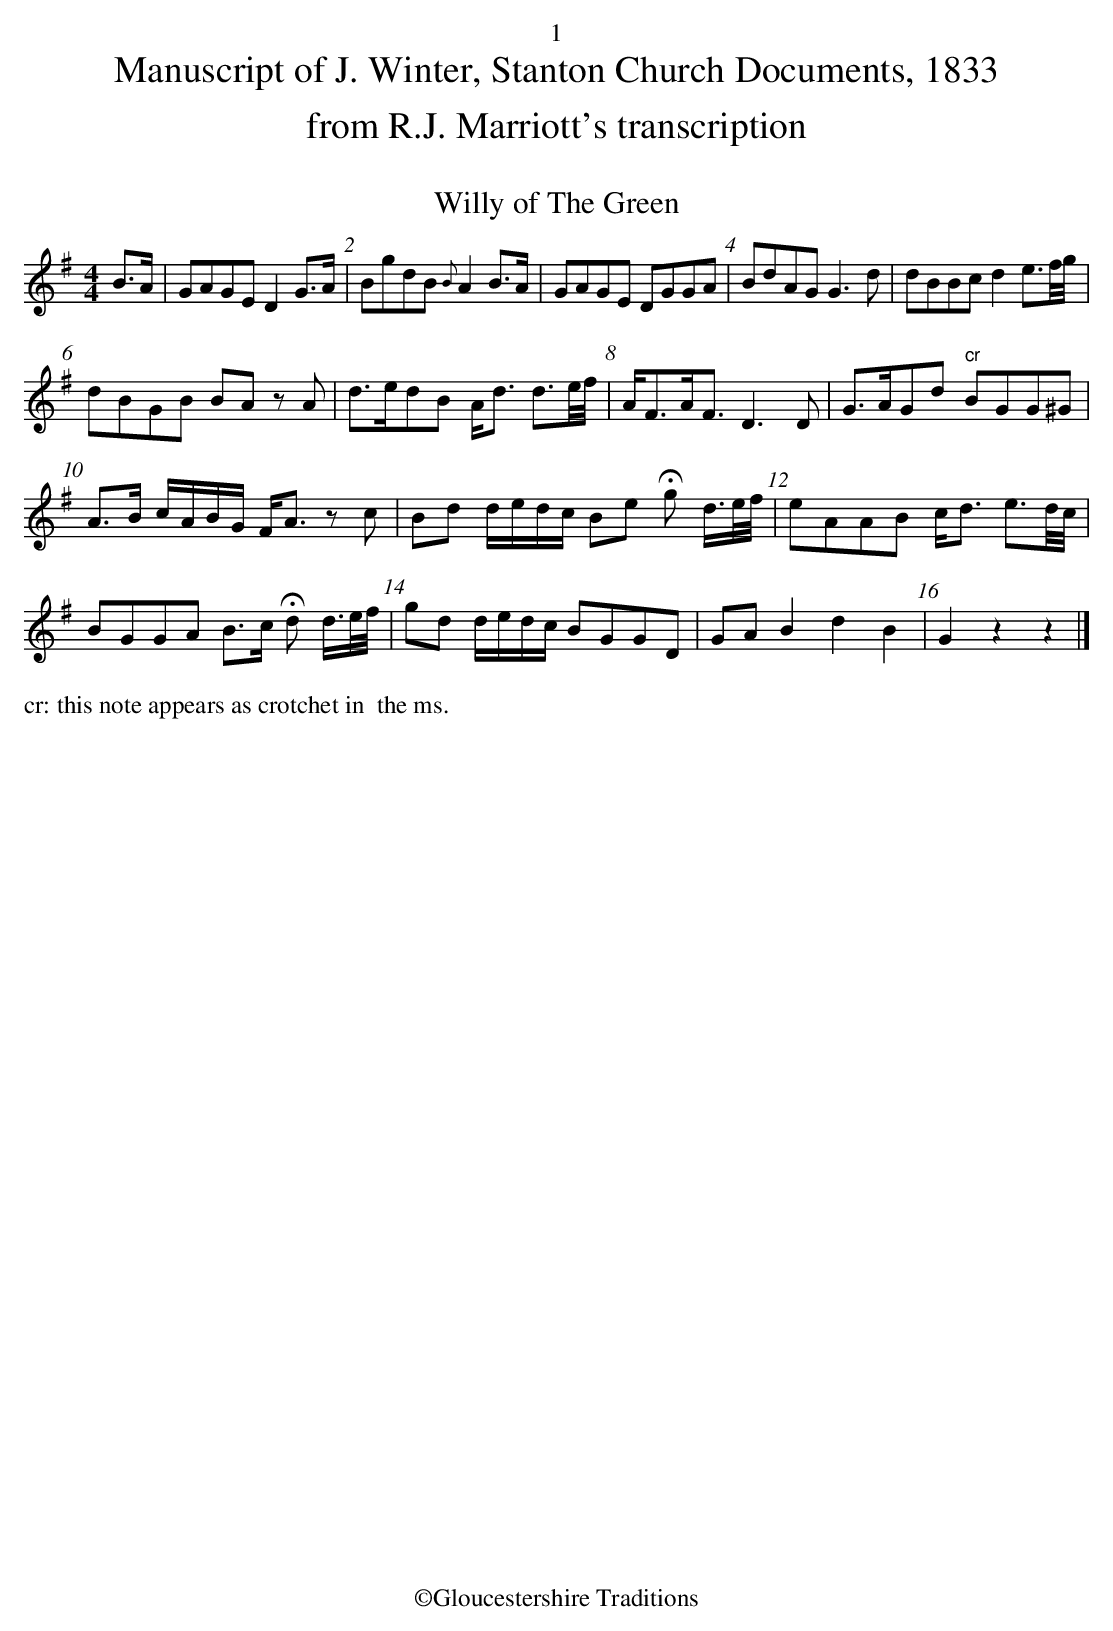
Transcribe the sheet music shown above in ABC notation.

X:1
T:Willy of The Green
M:4/4
L:1/8
K:G
B>A|GAGED2 G>A|BgdB{B}A2B>A|GAGE DGGA|BdAG G3d|dBBc d2e>f/g//|
dBGB BA zA|d>edB A<d d>e/f//|A<FA<FD3D|G>AGd "^cr"BGG^G|
A>B c/A/B/G/ F<A zc|Bd d/e/d/c/ Be Hg d/>e/f//|eAAB c<d e>d/c//|
BGGA B>c Hd d/>e/f//|gd d/e/d/c/ BGGD|GA B2d2B2|G2z2z2|]
